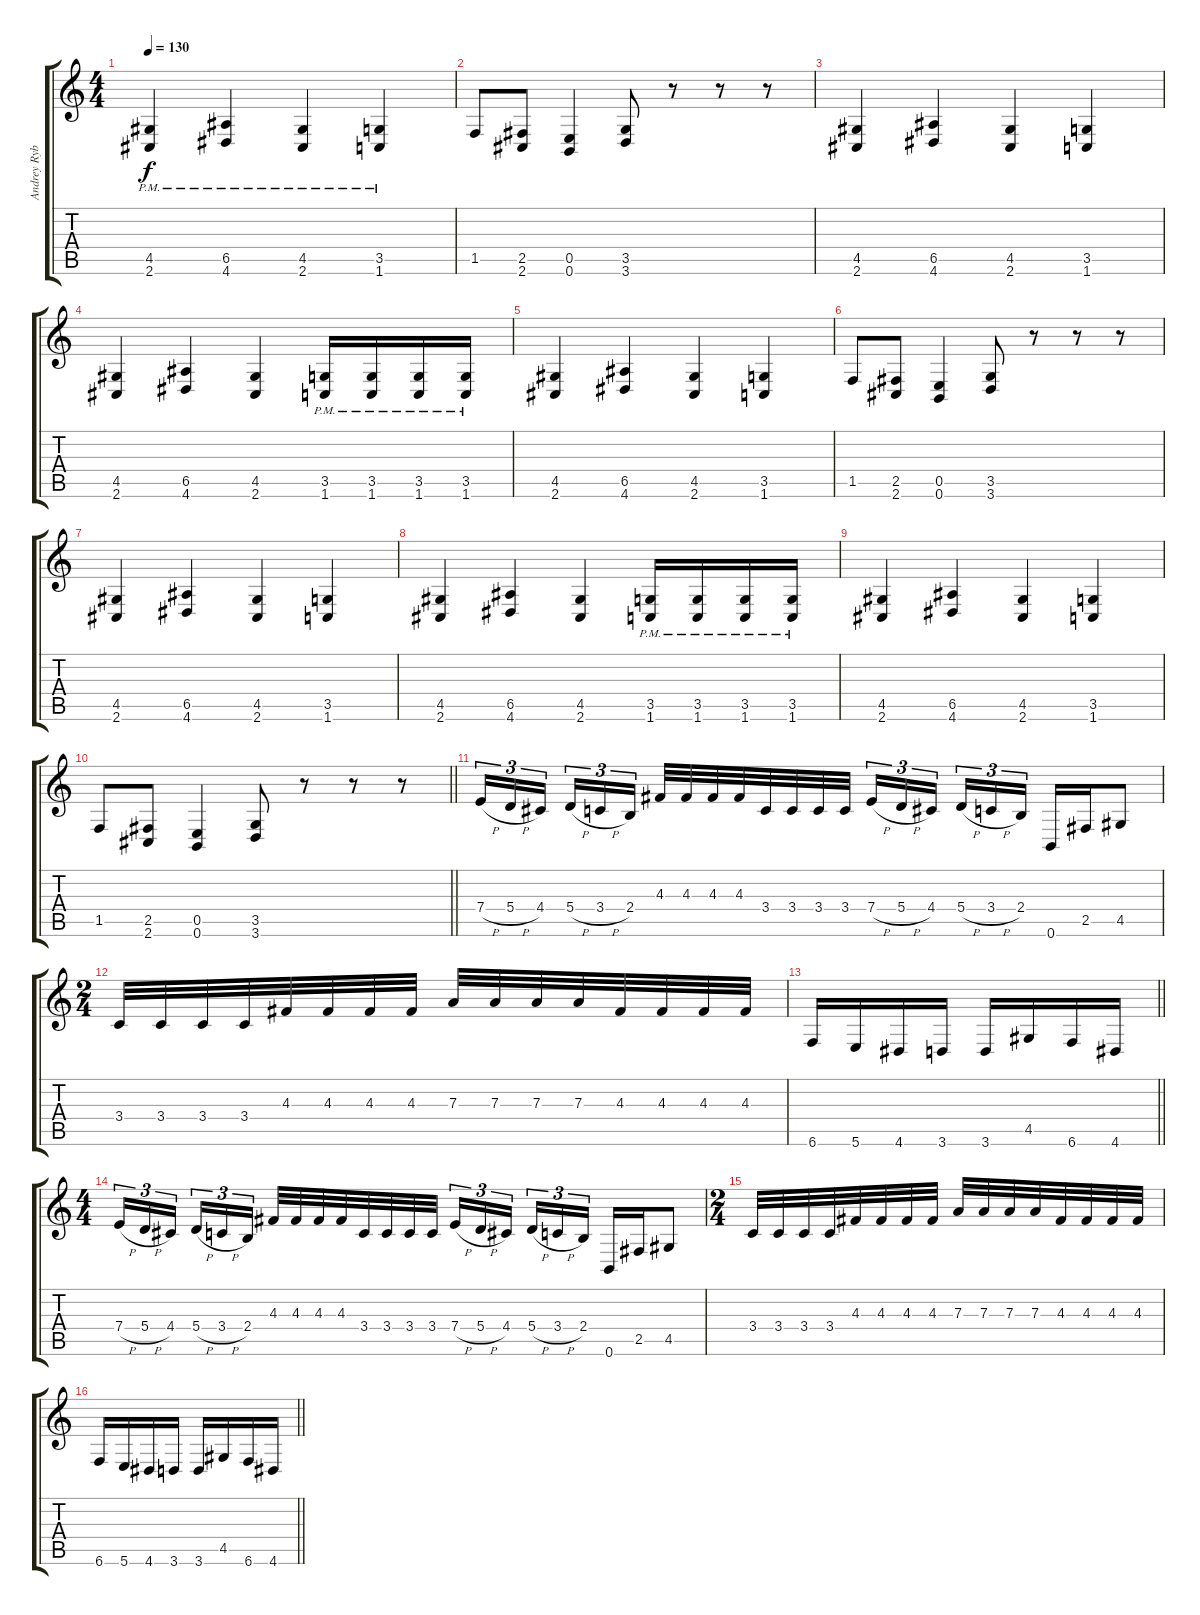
\track ("Andrey Rybakov" "Andrey Ryb") {instrument distortionguitar}
\staff {score tabs}
\tuning (B3 Gb3 D3 A2 E2 B1) {hide}
\ts (4 4)
\tempo 130
\clef g2
\ks c
(4.5{pm} 2.6{pm}).4{dy f} (6.5{pm} 4.6{pm}).4 (4.5{pm} 2.6{pm}).4 (3.5{pm} 1.6{pm}).4 |
1.5.8 (2.5 2.6).8 (0.5 0.6).4 (3.5 3.6).8 r.8 r.8 r.8 |
(4.5 2.6).4 (6.5 4.6).4 (4.5 2.6).4 (3.5 1.6).4 |
(4.5 2.6).4 (6.5 4.6).4 (4.5 2.6).4 (3.5{pm} 1.6{pm}).16 (3.5{pm} 1.6{pm}).16 (3.5{pm} 1.6{pm}).16 (3.5{pm} 1.6{pm}).16 |
(4.5 2.6).4 (6.5 4.6).4 (4.5 2.6).4 (3.5 1.6).4 |
1.5.8 (2.5 2.6).8 (0.5 0.6).4 (3.5 3.6).8 r.8 r.8 r.8 |
(4.5 2.6).4 (6.5 4.6).4 (4.5 2.6).4 (3.5 1.6).4 |
(4.5 2.6).4 (6.5 4.6).4 (4.5 2.6).4 (3.5{pm} 1.6{pm}).16 (3.5{pm} 1.6{pm}).16 (3.5{pm} 1.6{pm}).16 (3.5{pm} 1.6{pm}).16 |
(4.5 2.6).4 (6.5 4.6).4 (4.5 2.6).4 (3.5 1.6).4 |
\barLineRight lightlight
1.5.8 (2.5 2.6).8 (0.5 0.6).4 (3.5 3.6).8 r.8 r.8 r.8 |
\section ("" "")
7.4{h}.16{tu (3 2)} 5.4{h}.16{tu (3 2)} 4.4.16{tu (3 2) beam splitsecondary} 5.4{h}.16{tu (3 2)} 3.4{h}.16{tu (3 2)} 2.4.16{tu (3 2)} 4.3.32 4.3.32 4.3.32 4.3.32 3.4.32 3.4.32 3.4.32 3.4.32 7.4{h}.16{tu (3 2)} 5.4{h}.16{tu (3 2)} 4.4.16{tu (3 2) beam splitsecondary} 5.4{h}.16{tu (3 2)} 3.4{h}.16{tu (3 2)} 2.4.16{tu (3 2)} 0.6.16 2.5.16 4.5.8 |
\ts (2 4)
3.4.32 3.4.32 3.4.32 3.4.32 4.3.32 4.3.32 4.3.32 4.3.32 7.3.32 7.3.32 7.3.32 7.3.32 4.3.32 4.3.32 4.3.32 4.3.32 |
\barLineRight lightlight
6.6.16 5.6.16 4.6.16 3.6.16 3.6.16 4.5.16 6.6.16 4.6.16 |
\ts (4 4)
7.4{h}.16{tu (3 2)} 5.4{h}.16{tu (3 2)} 4.4.16{tu (3 2) beam splitsecondary} 5.4{h}.16{tu (3 2)} 3.4{h}.16{tu (3 2)} 2.4.16{tu (3 2)} 4.3.32 4.3.32 4.3.32 4.3.32 3.4.32 3.4.32 3.4.32 3.4.32 7.4{h}.16{tu (3 2)} 5.4{h}.16{tu (3 2)} 4.4.16{tu (3 2) beam splitsecondary} 5.4{h}.16{tu (3 2)} 3.4{h}.16{tu (3 2)} 2.4.16{tu (3 2)} 0.6.16 2.5.16 4.5.8 |
\ts (2 4)
3.4.32 3.4.32 3.4.32 3.4.32 4.3.32 4.3.32 4.3.32 4.3.32 7.3.32 7.3.32 7.3.32 7.3.32 4.3.32 4.3.32 4.3.32 4.3.32 |
\barLineRight lightlight
6.6.16 5.6.16 4.6.16 3.6.16 3.6.16 4.5.16 6.6.16 4.6.16
